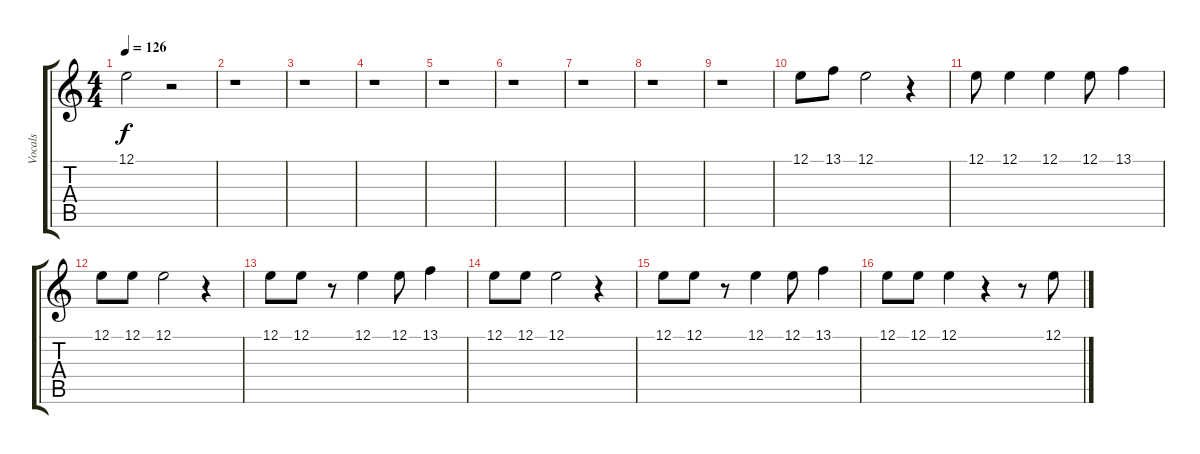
\track ("Vocals" "Vocals") {instrument lead2sawtooth}
\staff {score tabs}
\tuning (E4 B3 G3 D3 A2 E2) {hide}
\ts (4 4)
\tempo 126
\clef g2
\ks c
12.1.2{dy f} r.2 |
r.1 |
r.1 |
r.1 |
r.1 |
r.1 |
r.1 |
r.1 |
r.1 |
12.1.8 13.1.8 12.1.2 r.4 |
12.1.8 12.1.4 12.1.4 12.1.8 13.1.4 |
12.1.8 12.1.8 12.1.2 r.4 |
12.1.8 12.1.8 r.8 12.1.4 12.1.8 13.1.4 |
12.1.8 12.1.8 12.1.2 r.4 |
12.1.8 12.1.8 r.8 12.1.4 12.1.8 13.1.4 |
12.1.8 12.1.8 12.1.4 r.4 r.8 12.1.8
